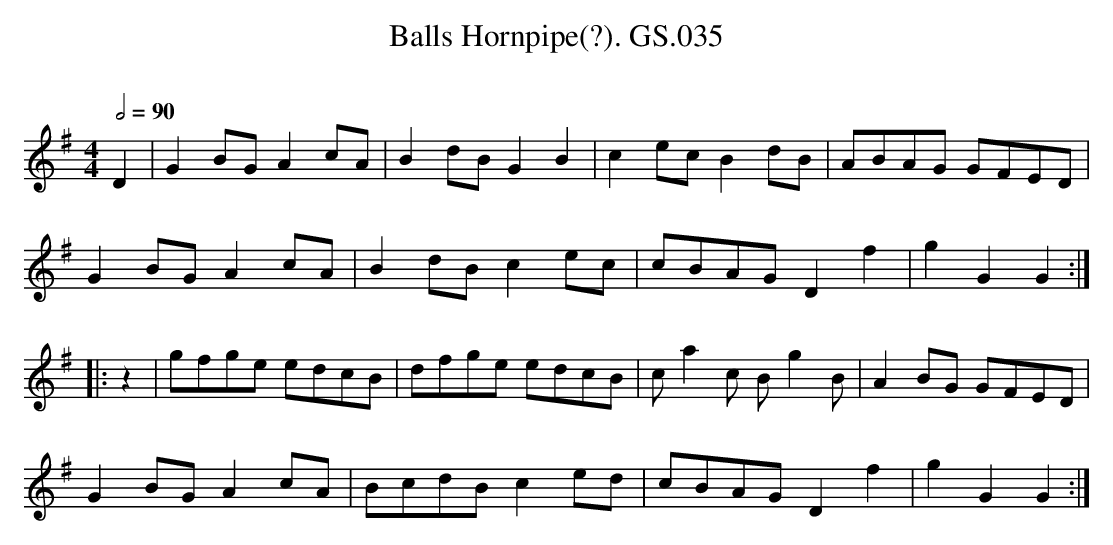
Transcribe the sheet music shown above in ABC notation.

X:1
T:Balls Hornpipe(?). GS.035
M:4/4
L:1/8
Q:1/2=90
O:
K:G major
D2 | G2 BG A2 cA | B2 dB G2B2 | c2 ec B2 dB |  ABAG GFED |
G2 BG A2 cA | B2 dB c2 ec | cBAG D2f2 | g2 G2G2 :|
|:z2| gfge edcB | dfge edcB | ca2 c Bg2 B | A2 BG GFED |
G2 BG A2 cA | BcdB c2 ed  | cBAG D2 f2 | g2G2G2 :|
